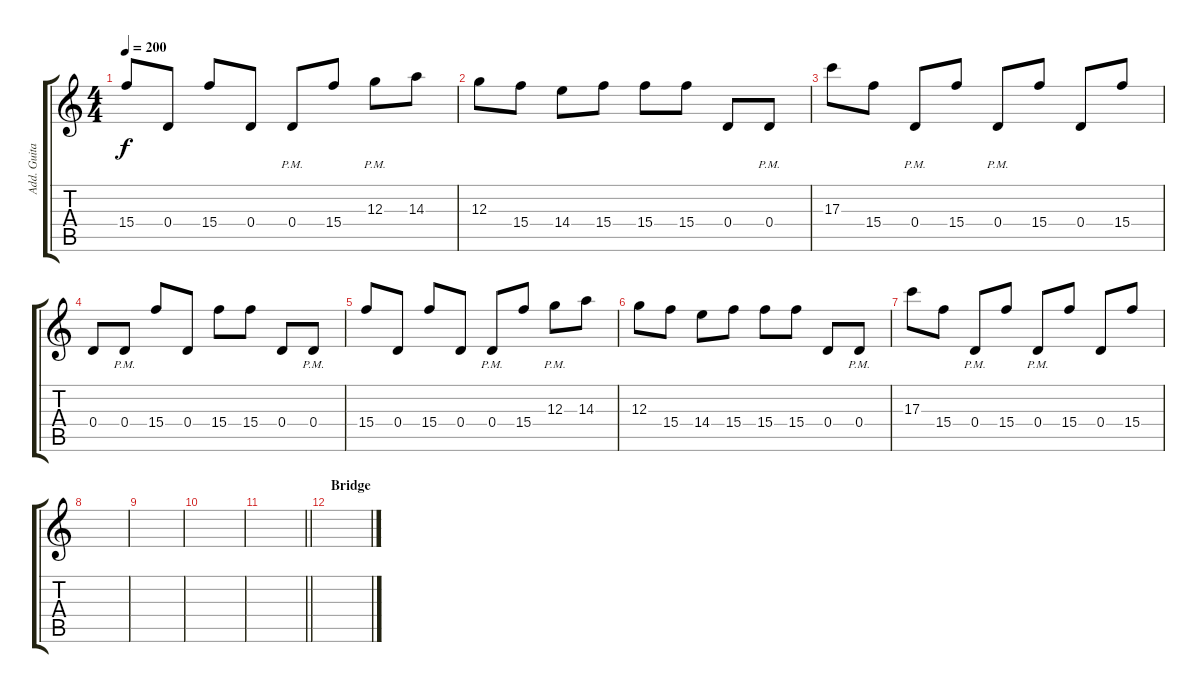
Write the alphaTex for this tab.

\track ("Add. Guitar 2" "Add. Guita") {instrument overdrivenguitar}
\staff {score tabs}
\tuning (E4 B3 G3 D3 A2 D2) {hide}
\ts (4 4)
\tempo 200
\clef g2
\ks c
15.4.8{dy f} 0.4.8 15.4.8 0.4.8 0.4{pm}.8 15.4.8 12.3{pm}.8 14.3.8 |
12.3.8 15.4.8 14.4.8 15.4.8 15.4.8 15.4.8 0.4.8 0.4{pm}.8 |
17.3.8 15.4.8 0.4{pm}.8 15.4.8 0.4{pm}.8 15.4.8 0.4.8 15.4.8 |
0.4.8 0.4{pm}.8 15.4.8 0.4.8 15.4.8 15.4.8 0.4.8 0.4{pm}.8 |
15.4.8 0.4.8 15.4.8 0.4.8 0.4{pm}.8 15.4.8 12.3{pm}.8 14.3.8 |
12.3.8 15.4.8 14.4.8 15.4.8 15.4.8 15.4.8 0.4.8 0.4{pm}.8 |
17.3.8 15.4.8 0.4{pm}.8 15.4.8 0.4{pm}.8 15.4.8 0.4.8 15.4.8 |
|
|
|
\barLineRight lightlight
|
\section ("" "Bridge")
